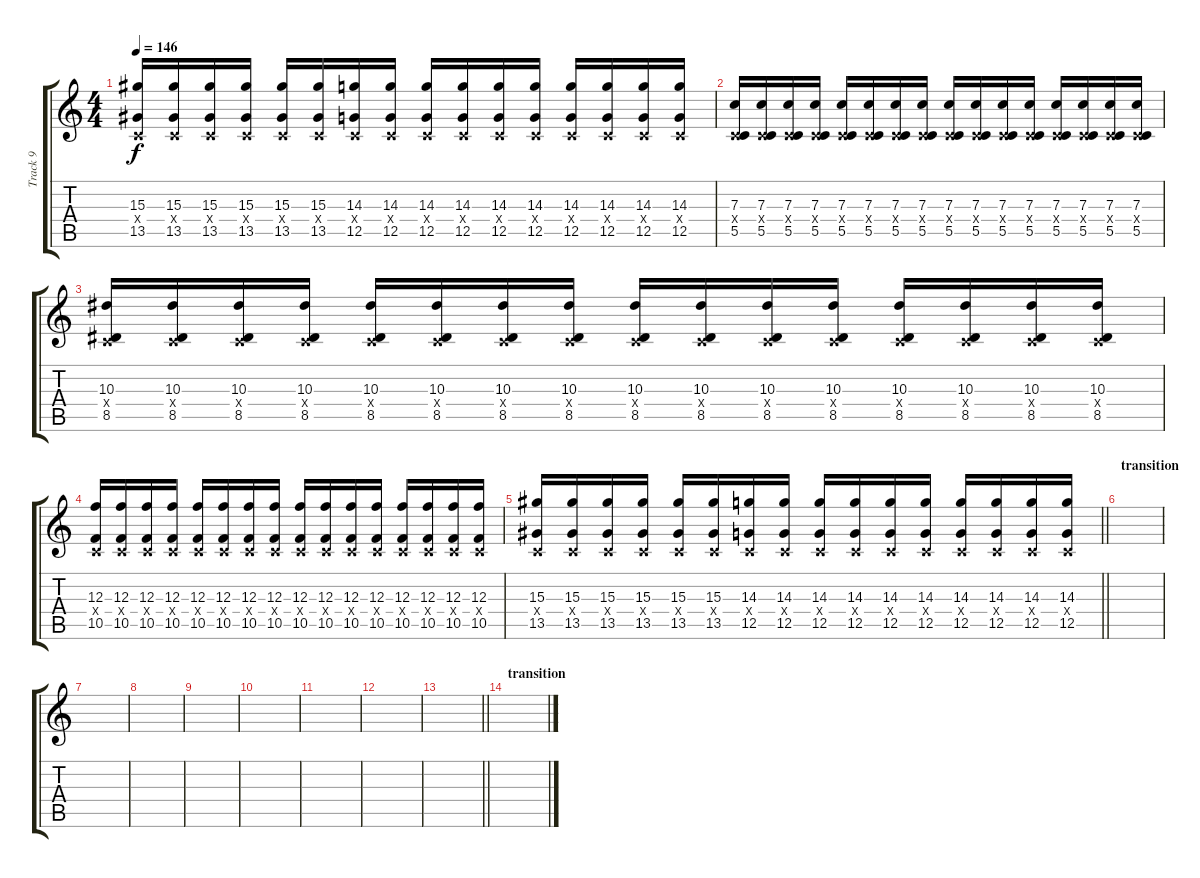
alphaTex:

\track ("Track 9" "Track 9") {instrument distortionguitar bank 255}
\staff {score tabs}
\tuning (D4 A3 F3 C3 G2 C2) {hide}
\ts (4 4)
\tempo 146
\clef g2
\ks c
(15.3 0.4{x} 13.5).16{dy f} (15.3 0.4{x} 13.5).16 (15.3 0.4{x} 13.5).16 (15.3 0.4{x} 13.5).16 (15.3 0.4{x} 13.5).16 (15.3 0.4{x} 13.5).16 (14.3 0.4{x} 12.5).16 (14.3 0.4{x} 12.5).16 (14.3 0.4{x} 12.5).16 (14.3 0.4{x} 12.5).16 (14.3 0.4{x} 12.5).16 (14.3 0.4{x} 12.5).16 (14.3 0.4{x} 12.5).16 (14.3 0.4{x} 12.5).16 (14.3 0.4{x} 12.5).16 (14.3 0.4{x} 12.5).16 |
(7.3 0.4{x} 5.5).16 (7.3 0.4{x} 5.5).16 (7.3 0.4{x} 5.5).16 (7.3 0.4{x} 5.5).16 (7.3 0.4{x} 5.5).16 (7.3 0.4{x} 5.5).16 (7.3 0.4{x} 5.5).16 (7.3 0.4{x} 5.5).16 (7.3 0.4{x} 5.5).16 (7.3 0.4{x} 5.5).16 (7.3 0.4{x} 5.5).16 (7.3 0.4{x} 5.5).16 (7.3 0.4{x} 5.5).16 (7.3 0.4{x} 5.5).16 (7.3 0.4{x} 5.5).16 (7.3 0.4{x} 5.5).16 |
(10.3 0.4{x} 8.5).16 (10.3 0.4{x} 8.5).16 (10.3 0.4{x} 8.5).16 (10.3 0.4{x} 8.5).16 (10.3 0.4{x} 8.5).16 (10.3 0.4{x} 8.5).16 (10.3 0.4{x} 8.5).16 (10.3 0.4{x} 8.5).16 (10.3 0.4{x} 8.5).16 (10.3 0.4{x} 8.5).16 (10.3 0.4{x} 8.5).16 (10.3 0.4{x} 8.5).16 (10.3 0.4{x} 8.5).16 (10.3 0.4{x} 8.5).16 (10.3 0.4{x} 8.5).16 (10.3 0.4{x} 8.5).16 |
(12.3 0.4{x} 10.5).16 (12.3 0.4{x} 10.5).16 (12.3 0.4{x} 10.5).16 (12.3 0.4{x} 10.5).16 (12.3 0.4{x} 10.5).16 (12.3 0.4{x} 10.5).16 (12.3 0.4{x} 10.5).16 (12.3 0.4{x} 10.5).16 (12.3 0.4{x} 10.5).16 (12.3 0.4{x} 10.5).16 (12.3 0.4{x} 10.5).16 (12.3 0.4{x} 10.5).16 (12.3 0.4{x} 10.5).16 (12.3 0.4{x} 10.5).16 (12.3 0.4{x} 10.5).16 (12.3 0.4{x} 10.5).16 |
\barLineRight lightlight
(15.3 0.4{x} 13.5).16 (15.3 0.4{x} 13.5).16 (15.3 0.4{x} 13.5).16 (15.3 0.4{x} 13.5).16 (15.3 0.4{x} 13.5).16 (15.3 0.4{x} 13.5).16 (14.3 0.4{x} 12.5).16 (14.3 0.4{x} 12.5).16 (14.3 0.4{x} 12.5).16 (14.3 0.4{x} 12.5).16 (14.3 0.4{x} 12.5).16 (14.3 0.4{x} 12.5).16 (14.3 0.4{x} 12.5).16 (14.3 0.4{x} 12.5).16 (14.3 0.4{x} 12.5).16 (14.3 0.4{x} 12.5).16 |
\section ("" "transition")
|
|
|
|
|
|
|
\barLineRight lightlight
|
\section ("" "transition")
